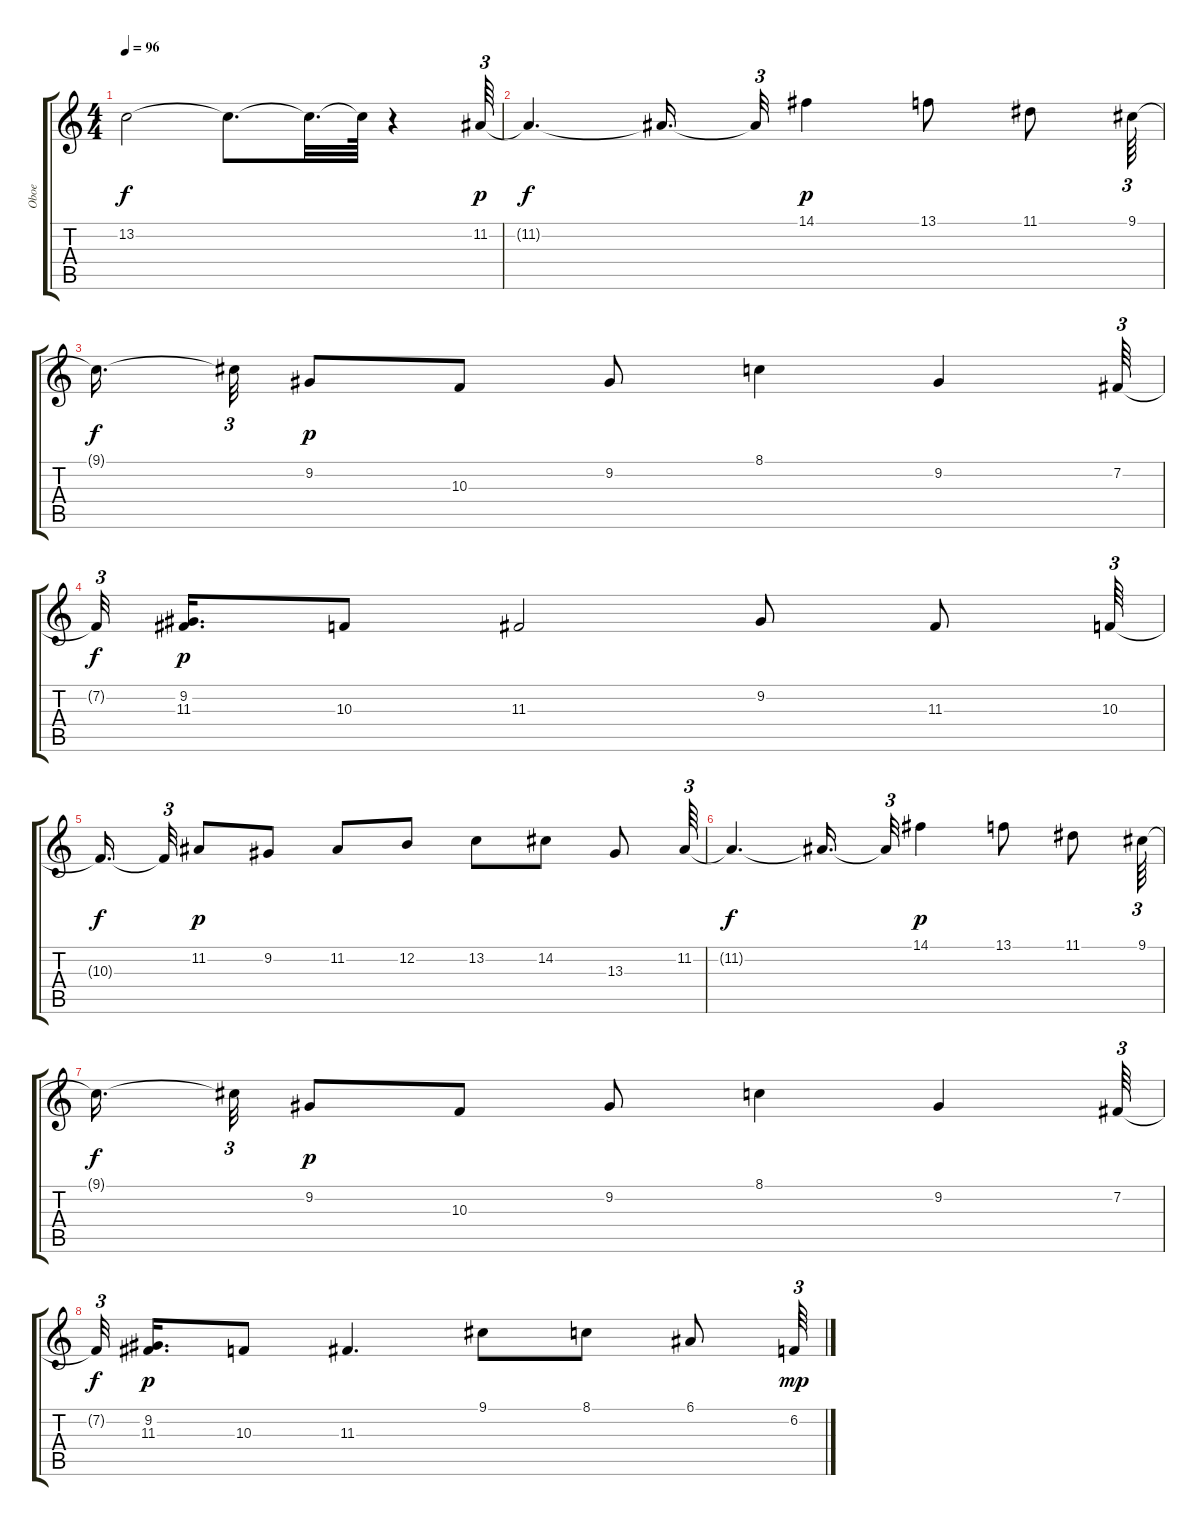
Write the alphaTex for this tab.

\track ("Oboe" "Oboe") {instrument oboe}
\staff {score tabs}
\tuning (E4 B3 G3 D3 A2 E2) {hide}
\ts (4 4)
\tempo 96
\clef g2
\ks c
13.2{t}.2{dy f} 13.2{t}.8{d} 13.2{t}.32{d} 13.2{t}.64 r.4 11.2.64{tu (3 2) dy p} |
11.2{t}.4{d dy f} 11.2{t}.16{d} 11.2{t}.32{tu (3 2)} 14.1.4{dy p} 13.1.8 11.1.8 9.1.64{tu (3 2)} |
9.1{t}.16{d dy f} 9.1{t}.32{tu (3 2)} 9.2.8{dy p} 10.3.8 9.2.8 8.1.4 9.2.4 7.2.64{tu (3 2)} |
7.2{t}.32{tu (3 2) dy f} (9.2 11.3).16{d dy p} 10.3.8 11.3.2 9.2.8 11.3.8 10.3.64{tu (3 2)} |
10.3{t}.16{d dy f} 10.3{t}.32{tu (3 2)} 11.2.8{dy p} 9.2.8 11.2.8 12.2.8 13.2.8 14.2.8 13.3.8 11.2.64{tu (3 2)} |
11.2{t}.4{d dy f} 11.2{t}.16{d} 11.2{t}.32{tu (3 2)} 14.1.4{dy p} 13.1.8 11.1.8 9.1.64{tu (3 2)} |
9.1{t}.16{d dy f} 9.1{t}.32{tu (3 2)} 9.2.8{dy p} 10.3.8 9.2.8 8.1.4 9.2.4 7.2.64{tu (3 2)} |
7.2{t}.32{tu (3 2) dy f} (9.2 11.3).16{d dy p} 10.3.8 11.3.4{d} 9.1.8 8.1.8 6.1.8 6.2.64{tu (3 2) dy mp}
